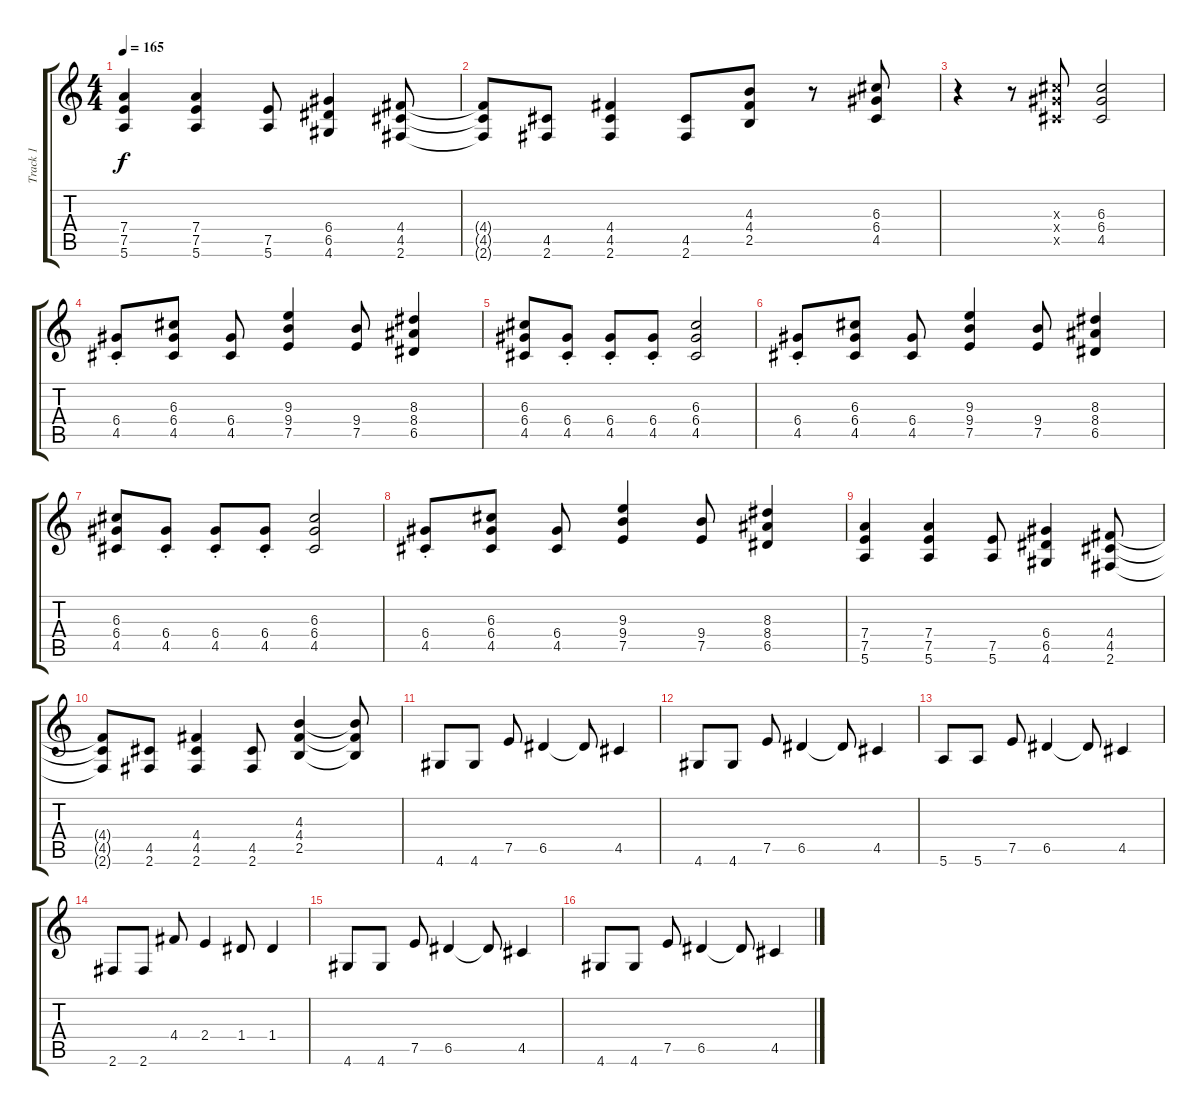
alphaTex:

\track ("Track 1" "Track 1") {instrument distortionguitar}
\staff {score tabs}
\tuning (E4 B3 G3 D3 A2 E2) {hide}
\ts (4 4)
\tempo 165
\clef g2
\ks c
(7.4 7.5 5.6).4{dy f} (7.4 7.5 5.6).4 (7.5 5.6).8 (6.4 6.5 4.6).4 (4.4 4.5 2.6).8 |
(4.4{t} 4.5{t} 2.6{t}).8 (4.5 2.6).8 (4.4 4.5 2.6).4 (4.5 2.6).8 (4.3 4.4 2.5).8 r.8 (6.3 6.4 4.5).8 |
r.4 r.8 (6.3{x} 6.4{x} 4.5{x}).8 (6.3 6.4 4.5).2 |
(6.4{st} 4.5{st}).8 (6.3 6.4 4.5).8 (6.4 4.5).8 (9.3 9.4 7.5).4 (9.4 7.5).8 (8.3 8.4 6.5).4 |
(6.3 6.4 4.5).8 (6.4{st} 4.5{st}).8 (6.4{st} 4.5{st}).8 (6.4{st} 4.5{st}).8 (6.3 6.4 4.5).2 |
(6.4{st} 4.5{st}).8 (6.3 6.4 4.5).8 (6.4 4.5).8 (9.3 9.4 7.5).4 (9.4 7.5).8 (8.3 8.4 6.5).4 |
(6.3 6.4 4.5).8 (6.4{st} 4.5{st}).8 (6.4{st} 4.5{st}).8 (6.4{st} 4.5{st}).8 (6.3 6.4 4.5).2 |
(6.4{st} 4.5{st}).8 (6.3 6.4 4.5).8 (6.4 4.5).8 (9.3 9.4 7.5).4 (9.4 7.5).8 (8.3 8.4 6.5).4 |
(7.4 7.5 5.6).4 (7.4 7.5 5.6).4 (7.5 5.6).8 (6.4 6.5 4.6).4 (4.4 4.5 2.6).8 |
(4.4{t} 4.5{t} 2.6{t}).8 (4.5 2.6).8 (4.4 4.5 2.6).4 (4.5 2.6).8 (4.3 4.4 2.5).4 (4.3{t} 4.4{t} 2.5{t}).8 |
4.6.8{instrument electricguitarmuted} 4.6.8 7.5.8 6.5.4 6.5{t}.8 4.5.4 |
4.6.8 4.6.8 7.5.8 6.5.4 6.5{t}.8 4.5.4 |
5.6.8 5.6.8 7.5.8 6.5.4 6.5{t}.8 4.5.4 |
2.6.8 2.6.8 4.4.8 2.4.4 1.4.8 1.4.4 |
4.6.8 4.6.8 7.5.8 6.5.4 6.5{t}.8 4.5.4 |
4.6.8 4.6.8 7.5.8 6.5.4 6.5{t}.8 4.5.4
